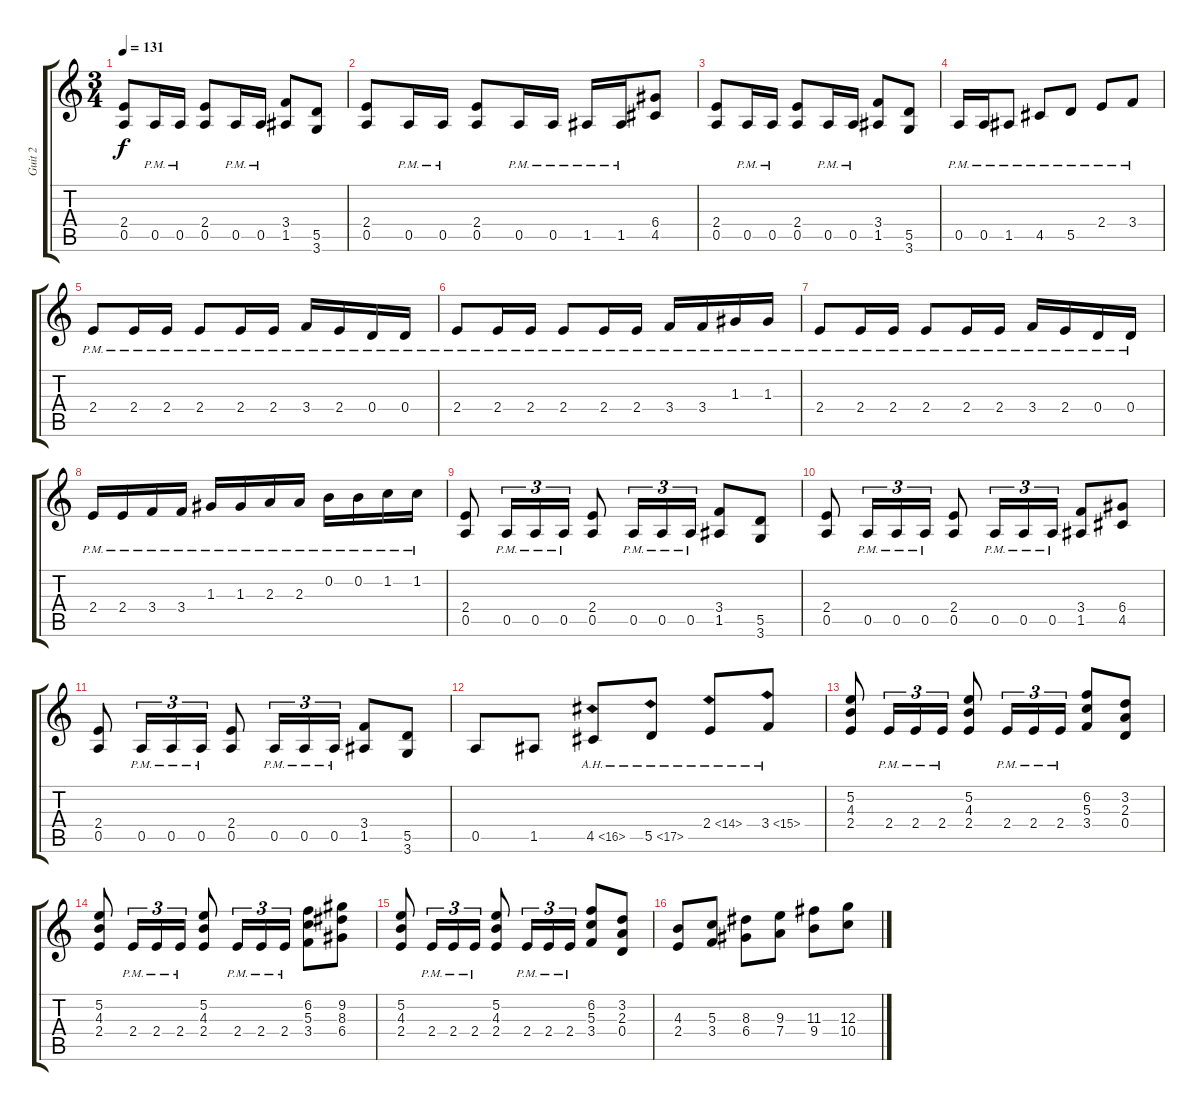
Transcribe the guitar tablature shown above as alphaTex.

\track ("Guit 2" "Guit 2") {instrument distortionguitar}
\staff {score tabs}
\tuning (E4 B3 G3 D3 A2 E2) {hide}
\ts (3 4)
\tempo 131
\clef g2
\ks c
(2.4 0.5).8{dy f} 0.5{pm}.16 0.5{pm}.16 (2.4 0.5).8 0.5{pm}.16 0.5{pm}.16 (3.4 1.5).8 (5.5 3.6).8 |
(2.4 0.5).8 0.5{pm}.16 0.5{pm}.16 (2.4 0.5).8 0.5{pm}.16 0.5{pm}.16 1.5{pm}.16 1.5{pm}.16 (6.4 4.5).8 |
(2.4 0.5).8 0.5{pm}.16 0.5{pm}.16 (2.4 0.5).8 0.5{pm}.16 0.5{pm}.16 (3.4 1.5).8 (5.5 3.6).8 |
0.5{pm}.16 0.5{pm}.16 1.5{pm}.8 4.5{pm}.8 5.5{pm}.8 2.4{pm}.8 3.4{pm}.8 |
2.4{pm}.8 2.4{pm}.16 2.4{pm}.16 2.4{pm}.8 2.4{pm}.16 2.4{pm}.16 3.4{pm}.16 2.4{pm}.16 0.4{pm}.16 0.4{pm}.16 |
2.4{pm}.8 2.4{pm}.16 2.4{pm}.16 2.4{pm}.8 2.4{pm}.16 2.4{pm}.16 3.4{pm}.16 3.4{pm}.16 1.3{pm}.16 1.3{pm}.16 |
2.4{pm}.8 2.4{pm}.16 2.4{pm}.16 2.4{pm}.8 2.4{pm}.16 2.4{pm}.16 3.4{pm}.16 2.4{pm}.16 0.4{pm}.16 0.4{pm}.16 |
2.4{pm}.16 2.4{pm}.16 3.4{pm}.16 3.4{pm}.16 1.3{pm}.16 1.3{pm}.16 2.3{pm}.16 2.3{pm}.16 0.2{pm}.16 0.2{pm}.16 1.2{pm}.16 1.2{pm}.16 |
(2.4 0.5).8 0.5{pm}.16{tu (3 2)} 0.5{pm}.16{tu (3 2)} 0.5{pm}.16{tu (3 2)} (2.4 0.5).8 0.5{pm}.16{tu (3 2)} 0.5{pm}.16{tu (3 2)} 0.5{pm}.16{tu (3 2)} (3.4 1.5).8 (5.5 3.6).8 |
(2.4 0.5).8 0.5{pm}.16{tu (3 2)} 0.5{pm}.16{tu (3 2)} 0.5{pm}.16{tu (3 2)} (2.4 0.5).8 0.5{pm}.16{tu (3 2)} 0.5{pm}.16{tu (3 2)} 0.5{pm}.16{tu (3 2)} (3.4 1.5).8 (6.4 4.5).8 |
(2.4 0.5).8 0.5{pm}.16{tu (3 2)} 0.5{pm}.16{tu (3 2)} 0.5{pm}.16{tu (3 2)} (2.4 0.5).8 0.5{pm}.16{tu (3 2)} 0.5{pm}.16{tu (3 2)} 0.5{pm}.16{tu (3 2)} (3.4 1.5).8 (5.5 3.6).8 |
0.5.8 1.5.8 4.5{ah 12}.8 5.5{ah 12}.8 2.4{ah 12}.8 3.4{ah 12}.8 |
(5.2 4.3 2.4).8 2.4{pm}.16{tu (3 2)} 2.4{pm}.16{tu (3 2)} 2.4{pm}.16{tu (3 2)} (5.2 4.3 2.4).8 2.4{pm}.16{tu (3 2)} 2.4{pm}.16{tu (3 2)} 2.4{pm}.16{tu (3 2)} (6.2 5.3 3.4).8 (3.2 2.3 0.4).8 |
(5.2 4.3 2.4).8 2.4{pm}.16{tu (3 2)} 2.4{pm}.16{tu (3 2)} 2.4{pm}.16{tu (3 2)} (5.2 4.3 2.4).8 2.4{pm}.16{tu (3 2)} 2.4{pm}.16{tu (3 2)} 2.4{pm}.16{tu (3 2)} (6.2 5.3 3.4).8 (9.2 8.3 6.4).8 |
(5.2 4.3 2.4).8 2.4{pm}.16{tu (3 2)} 2.4{pm}.16{tu (3 2)} 2.4{pm}.16{tu (3 2)} (5.2 4.3 2.4).8 2.4{pm}.16{tu (3 2)} 2.4{pm}.16{tu (3 2)} 2.4{pm}.16{tu (3 2)} (6.2 5.3 3.4).8 (3.2 2.3 0.4).8 |
(4.3 2.4).8 (5.3 3.4).8 (8.3 6.4).8 (9.3 7.4).8 (11.3 9.4).8 (12.3 10.4).8
